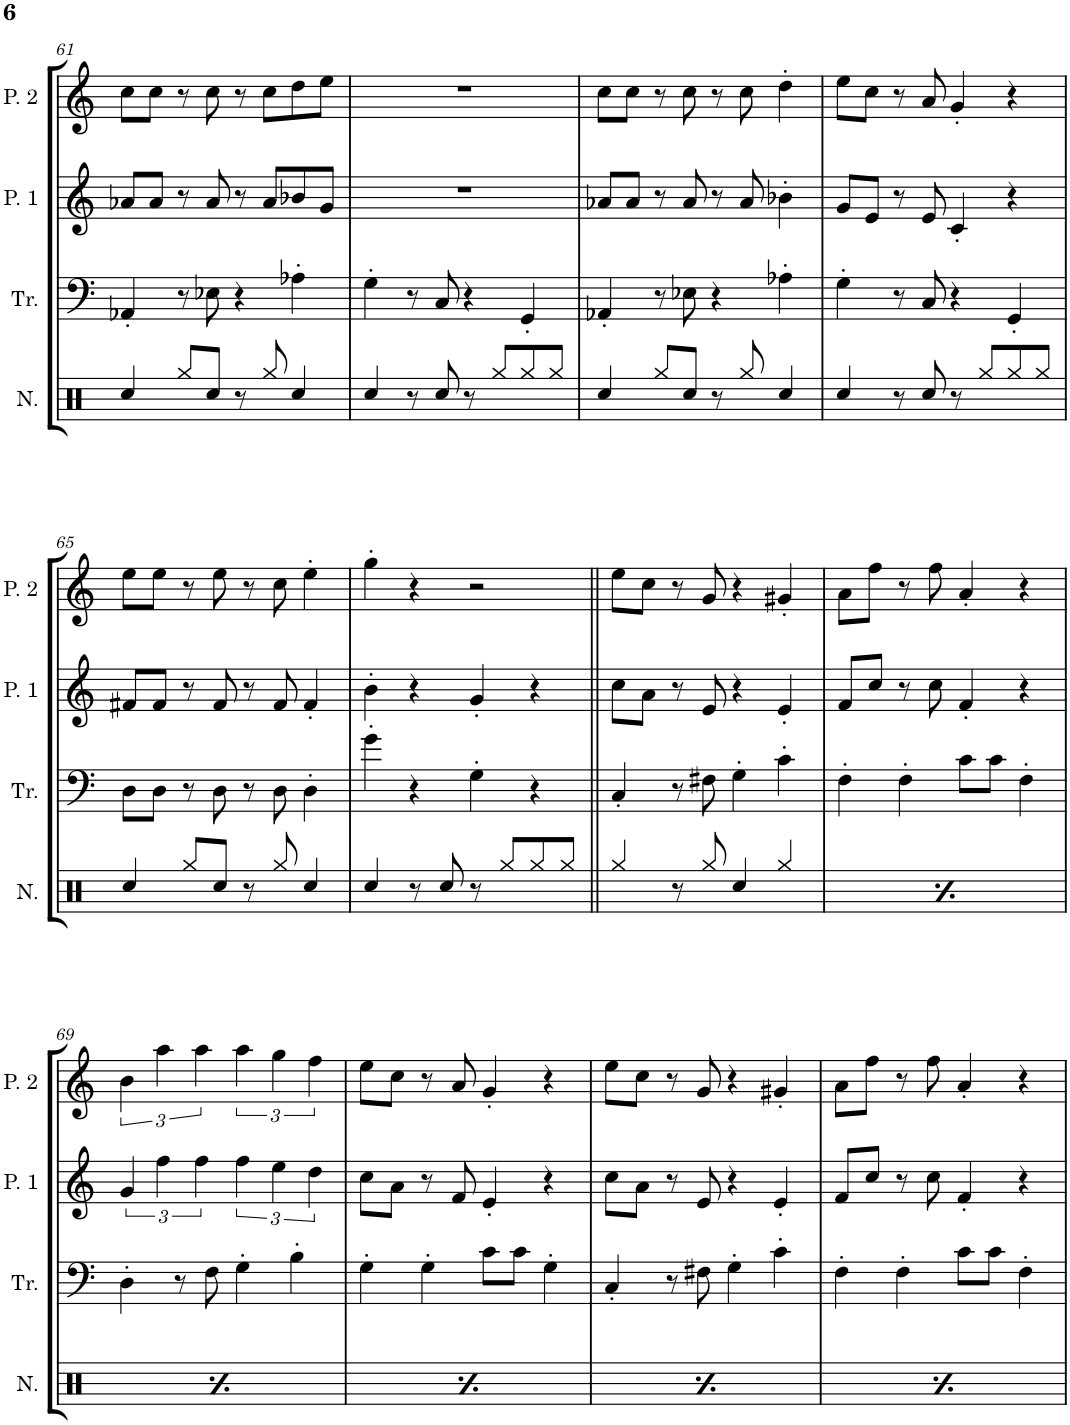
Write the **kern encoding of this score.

**kern	**kern	**kern	**kern
*part4	*part3	*part2	*part1
*staff4	*staff3	*staff2	*staff1
*I"Noise	*I"Triangle	*I"Pulse 1	*I"Pulse 2
*I'N.	*I'Tr.	*I'P. 1	*I'P. 2
!!LO:PB:g=z
*clefX	*clefF4	*clefG2	*clefG2
*k[]	*k[]	*k[]	*k[]
*M2/2	*M2/2	*M2/2	*M2/2
*met(c|)	*met(c|)	*met(c|)	*met(c|)
=61	=61	=61	=61
4Rcc/	4AA-X'/	8a-X/L	8cc\L
.	.	8a-/J	8cc\J
8Rgg/L	8r	8r	8r
8Rcc/J	8E-X\	8a-/	8cc\
8r	4r	8r	8r
8Rgg/	.	8a-/L	8cc\L
4Rcc/	4A-X'\	8b-X/	8dd\
.	.	8g/J	8ee\J
=62	=62	=62	=62
4Rcc/	4G'\	1r	1r
8r	8r	.	.
8Rcc/	8C/	.	.
8r	4r	.	.
8Rgg/L	.	.	.
8Rgg/	4GG'/	.	.
8Rgg/J	.	.	.
=63	=63	=63	=63
4Rcc/	4AA-X'/	8a-X/L	8cc\L
.	.	8a-/J	8cc\J
8Rgg/L	8r	8r	8r
8Rcc/J	8E-X\	8a-/	8cc\
8r	4r	8r	8r
8Rgg/	.	8a-/	8cc\
4Rcc/	4A-X'\	4b-X'\	4dd'\
=64	=64	=64	=64
4Rcc/	4G'\	8g/L	8ee\L
.	.	8e/J	8cc\J
8r	8r	8r	8r
8Rcc/	8C/	8e/	8a/
8r	4r	4c'/	4g'/
8Rgg/L	.	.	.
8Rgg/	4GG'/	4r	4r
8Rgg/J	.	.	.
!!LO:LB:g=z
=65	=65	=65	=65
4Rcc/	8D\L	8f#X/L	8ee\L
.	8D\J	8f#/J	8ee\J
8Rgg/L	8r	8r	8r
8Rcc/J	8D\	8f#/	8ee\
8r	8r	8r	8r
8Rgg/	8D\	8f#/	8cc\
4Rcc/	4D'\	4f#'/	4ee'\
=66	=66	=66	=66
4Rcc/	4g'\	4b'\	4gg'\
8r	4r	4r	4r
8Rcc/	.	.	.
8r	4G'\	4g'/	2r
8Rgg/L	.	.	.
8Rgg/	4r	4r	.
8Rgg/J	.	.	.
=67||	=67||	=67||	=67||
4Rgg/	4C'/	8cc\L	8ee\L
.	.	8a\J	8cc\J
8r	8r	8r	8r
8Rgg/	8F#X\	8e/	8g/
4Rcc/	4G'\	4r	4r
4Rgg/	4c'\	4e'/	4g#X'/
=68	=68	=68	=68
4Rgg/	4F'\	8f/L	8a\L
.	.	8cc/J	8ff\J
8r	4F'\	8r	8r
8Rgg/	.	8cc\	8ff\
4Rcc/	8c\L	4f'/	4a'/
.	8c\J	.	.
4Rgg/	4F'\	4r	4r
!!LO:LB:g=z
=69	=69	=69	=69
4Rgg/	4D'\	6g/	6b\
.	.	6ff\	6aa\
8r	8r	.	.
.	.	6ff\	6aa\
8Rgg/	8F\	.	.
4Rcc/	4G'\	6ff\	6aa\
.	.	6ee\	6gg\
4Rgg/	4B'\	.	.
.	.	6dd\	6ff\
=70	=70	=70	=70
4Rgg/	4G'\	8cc\L	8ee\L
.	.	8a\J	8cc\J
8r	4G'\	8r	8r
8Rgg/	.	8f/	8a/
4Rcc/	8c\L	4e'/	4g'/
.	8c\J	.	.
4Rgg/	4G'\	4r	4r
=71	=71	=71	=71
4Rgg/	4C'/	8cc\L	8ee\L
.	.	8a\J	8cc\J
8r	8r	8r	8r
8Rgg/	8F#X\	8e/	8g/
4Rcc/	4G'\	4r	4r
4Rgg/	4c'\	4e'/	4g#X'/
=72	=72	=72	=72
4Rgg/	4F'\	8f/L	8a\L
.	.	8cc/J	8ff\J
8r	4F'\	8r	8r
8Rgg/	.	8cc\	8ff\
4Rcc/	8c\L	4f'/	4a'/
.	8c\J	.	.
4Rgg/	4F'\	4r	4r
=	=	=	=
*-	*-	*-	*-
